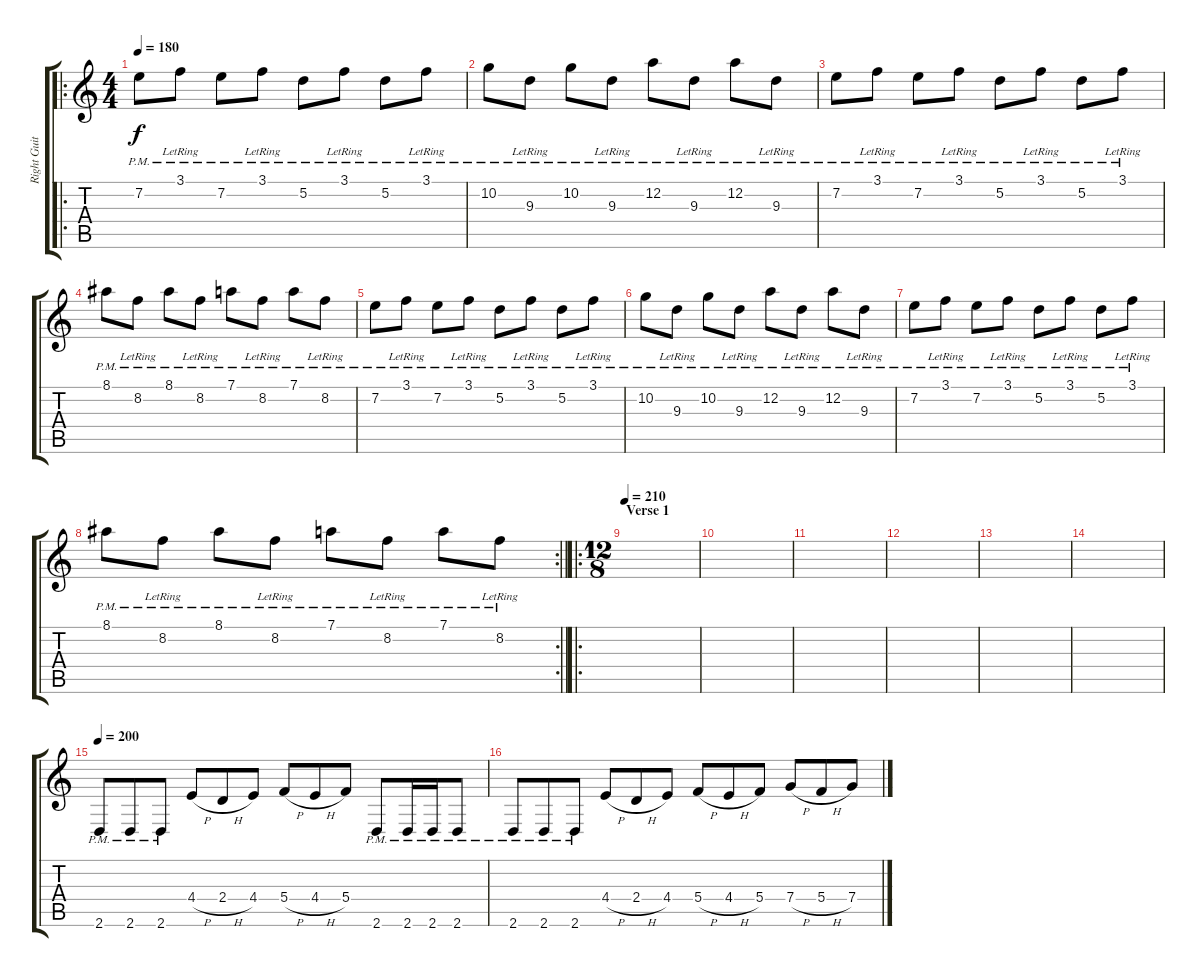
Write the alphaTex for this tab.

\track ("Right Guitar" "Right Guit") {instrument distortionguitar}
\staff {score tabs}
\tuning (D4 A3 F3 C3 G2 C2) {hide}
\ro
\ts (4 4)
\tempo 180
\clef g2
\ks c
7.2{pm}.8{dy f balance 13} 3.1{pm lr}.8 7.2{pm}.8 3.1{pm lr}.8 5.2{pm}.8 3.1{pm lr}.8 5.2{pm}.8 3.1{pm lr}.8 |
10.2{pm}.8 9.3{pm lr}.8 10.2{pm}.8 9.3{pm lr}.8 12.2{pm}.8 9.3{pm lr}.8 12.2{pm}.8 9.3{pm lr}.8 |
7.2{pm}.8 3.1{pm lr}.8 7.2{pm}.8 3.1{pm lr}.8 5.2{pm}.8 3.1{pm lr}.8 5.2{pm}.8 3.1{pm lr}.8 |
8.1{pm}.8 8.2{pm lr}.8 8.1{pm}.8 8.2{pm lr}.8 7.1{pm}.8 8.2{pm lr}.8 7.1{pm}.8 8.2{pm lr}.8 |
7.2{pm}.8 3.1{pm lr}.8 7.2{pm}.8 3.1{pm lr}.8 5.2{pm}.8 3.1{pm lr}.8 5.2{pm}.8 3.1{pm lr}.8 |
10.2{pm}.8 9.3{pm lr}.8 10.2{pm}.8 9.3{pm lr}.8 12.2{pm}.8 9.3{pm lr}.8 12.2{pm}.8 9.3{pm lr}.8 |
7.2{pm}.8 3.1{pm lr}.8 7.2{pm}.8 3.1{pm lr}.8 5.2{pm}.8 3.1{pm lr}.8 5.2{pm}.8 3.1{pm lr}.8 |
\rc 2
\barLineRight lightlight
8.1{pm}.8 8.2{pm lr}.8 8.1{pm}.8 8.2{pm lr}.8 7.1{pm}.8 8.2{pm lr}.8 7.1{pm}.8 8.2{pm lr}.8 |
\ro
\ts (12 8)
\section ("" "Verse 1")
\tempo 210
|
|
|
|
|
|
\tempo 210
\tempo 200
2.6{pm}.8 2.6{pm}.8 2.6{pm}.8 4.4{h}.8 2.4{h}.8 4.4.8 5.4{h}.8 4.4{h}.8 5.4.8 2.6{pm}.8 2.6{pm}.16 2.6{pm}.16 2.6{pm}.8 |
2.6{pm}.8 2.6{pm}.8 2.6{pm}.8 4.4{h}.8 2.4{h}.8 4.4.8 5.4{h}.8 4.4{h}.8 5.4.8 7.4{h}.8 5.4{h}.8 7.4.8
